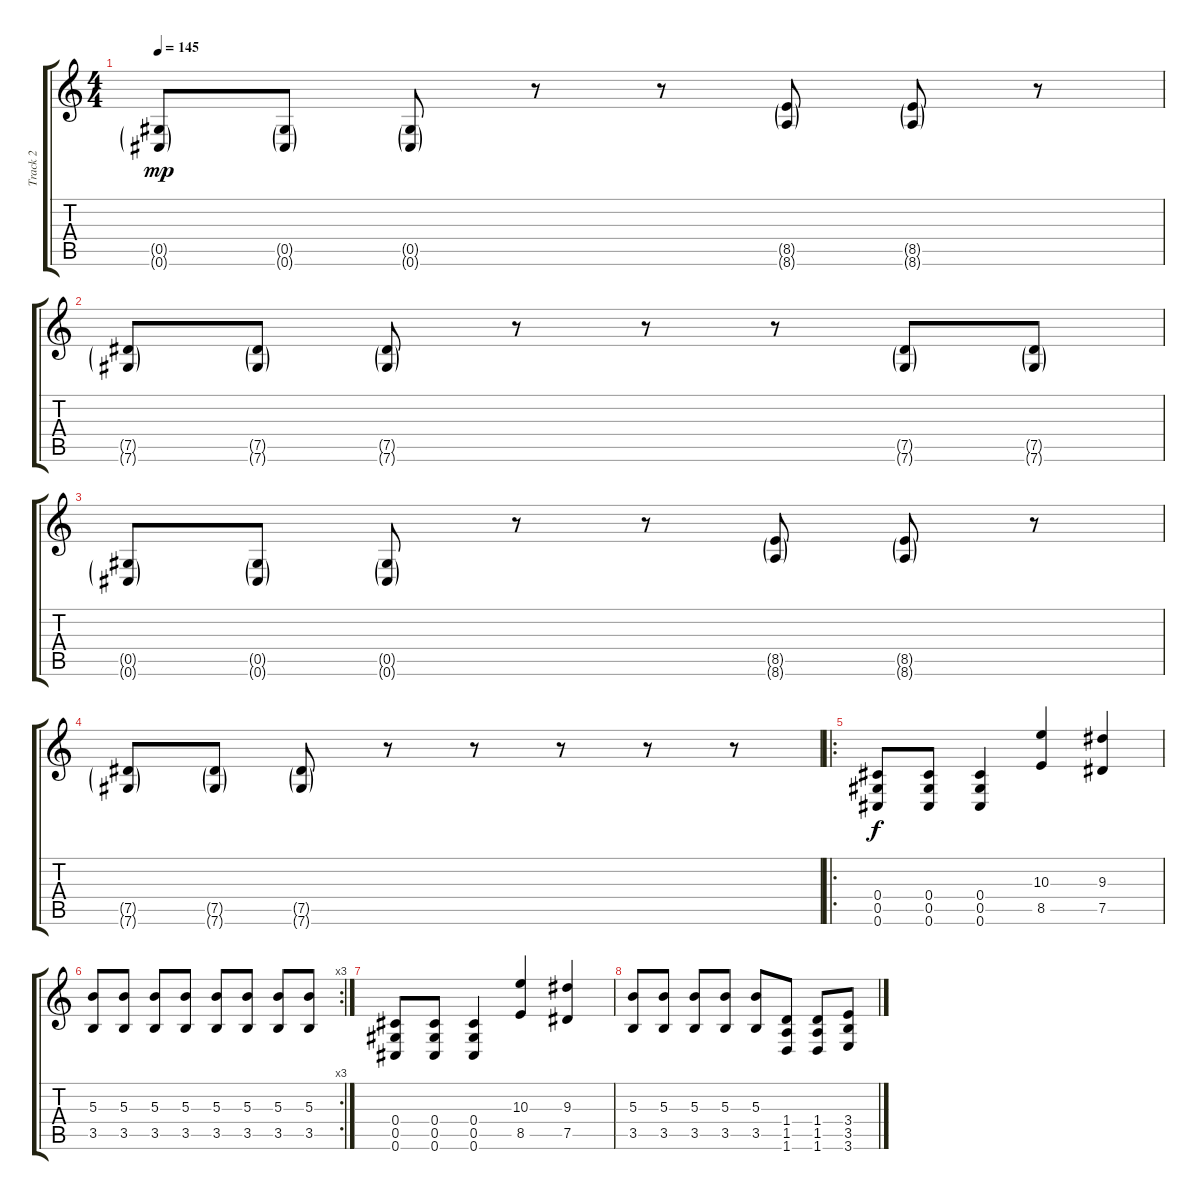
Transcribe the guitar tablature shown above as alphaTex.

\track ("Track 2" "Track 2") {instrument distortionguitar}
\staff {score tabs}
\tuning (Eb4 Bb3 Gb3 Db3 Ab2 Db2) {hide}
\ts (4 4)
\tempo 145
\clef g2
\ks c
(0.5{g} 0.6{g}).8{dy mp} (0.5{g} 0.6{g}).8 (0.5{g} 0.6{g}).8 r.8 r.8 (8.5{g} 8.6{g}).8 (8.5{g} 8.6{g}).8 r.8 |
(7.5{g} 7.6{g}).8 (7.5{g} 7.6{g}).8 (7.5{g} 7.6{g}).8 r.8 r.8 r.8 (7.5{g} 7.6{g}).8 (7.5{g} 7.6{g}).8 |
(0.5{g} 0.6{g}).8 (0.5{g} 0.6{g}).8 (0.5{g} 0.6{g}).8 r.8 r.8 (8.5{g} 8.6{g}).8 (8.5{g} 8.6{g}).8 r.8 |
(7.5{g} 7.6{g}).8 (7.5{g} 7.6{g}).8 (7.5{g} 7.6{g}).8 r.8 r.8 r.8 r.8 r.8 |
\ro
(0.4 0.5 0.6).8{dy f} (0.4 0.5 0.6).8 (0.4 0.5 0.6).4 (10.3 8.5).4 (9.3 7.5).4 |
\rc 3
(5.3 3.5).8 (5.3 3.5).8 (5.3 3.5).8 (5.3 3.5).8 (5.3 3.5).8 (5.3 3.5).8 (5.3 3.5).8 (5.3 3.5).8 |
(0.4 0.5 0.6).8 (0.4 0.5 0.6).8 (0.4 0.5 0.6).4 (10.3 8.5).4 (9.3 7.5).4 |
(5.3 3.5).8 (5.3 3.5).8 (5.3 3.5).8 (5.3 3.5).8 (5.3 3.5).8 (1.4 1.5 1.6).8 (1.4 1.5 1.6).8 (3.4 3.5 3.6).8
